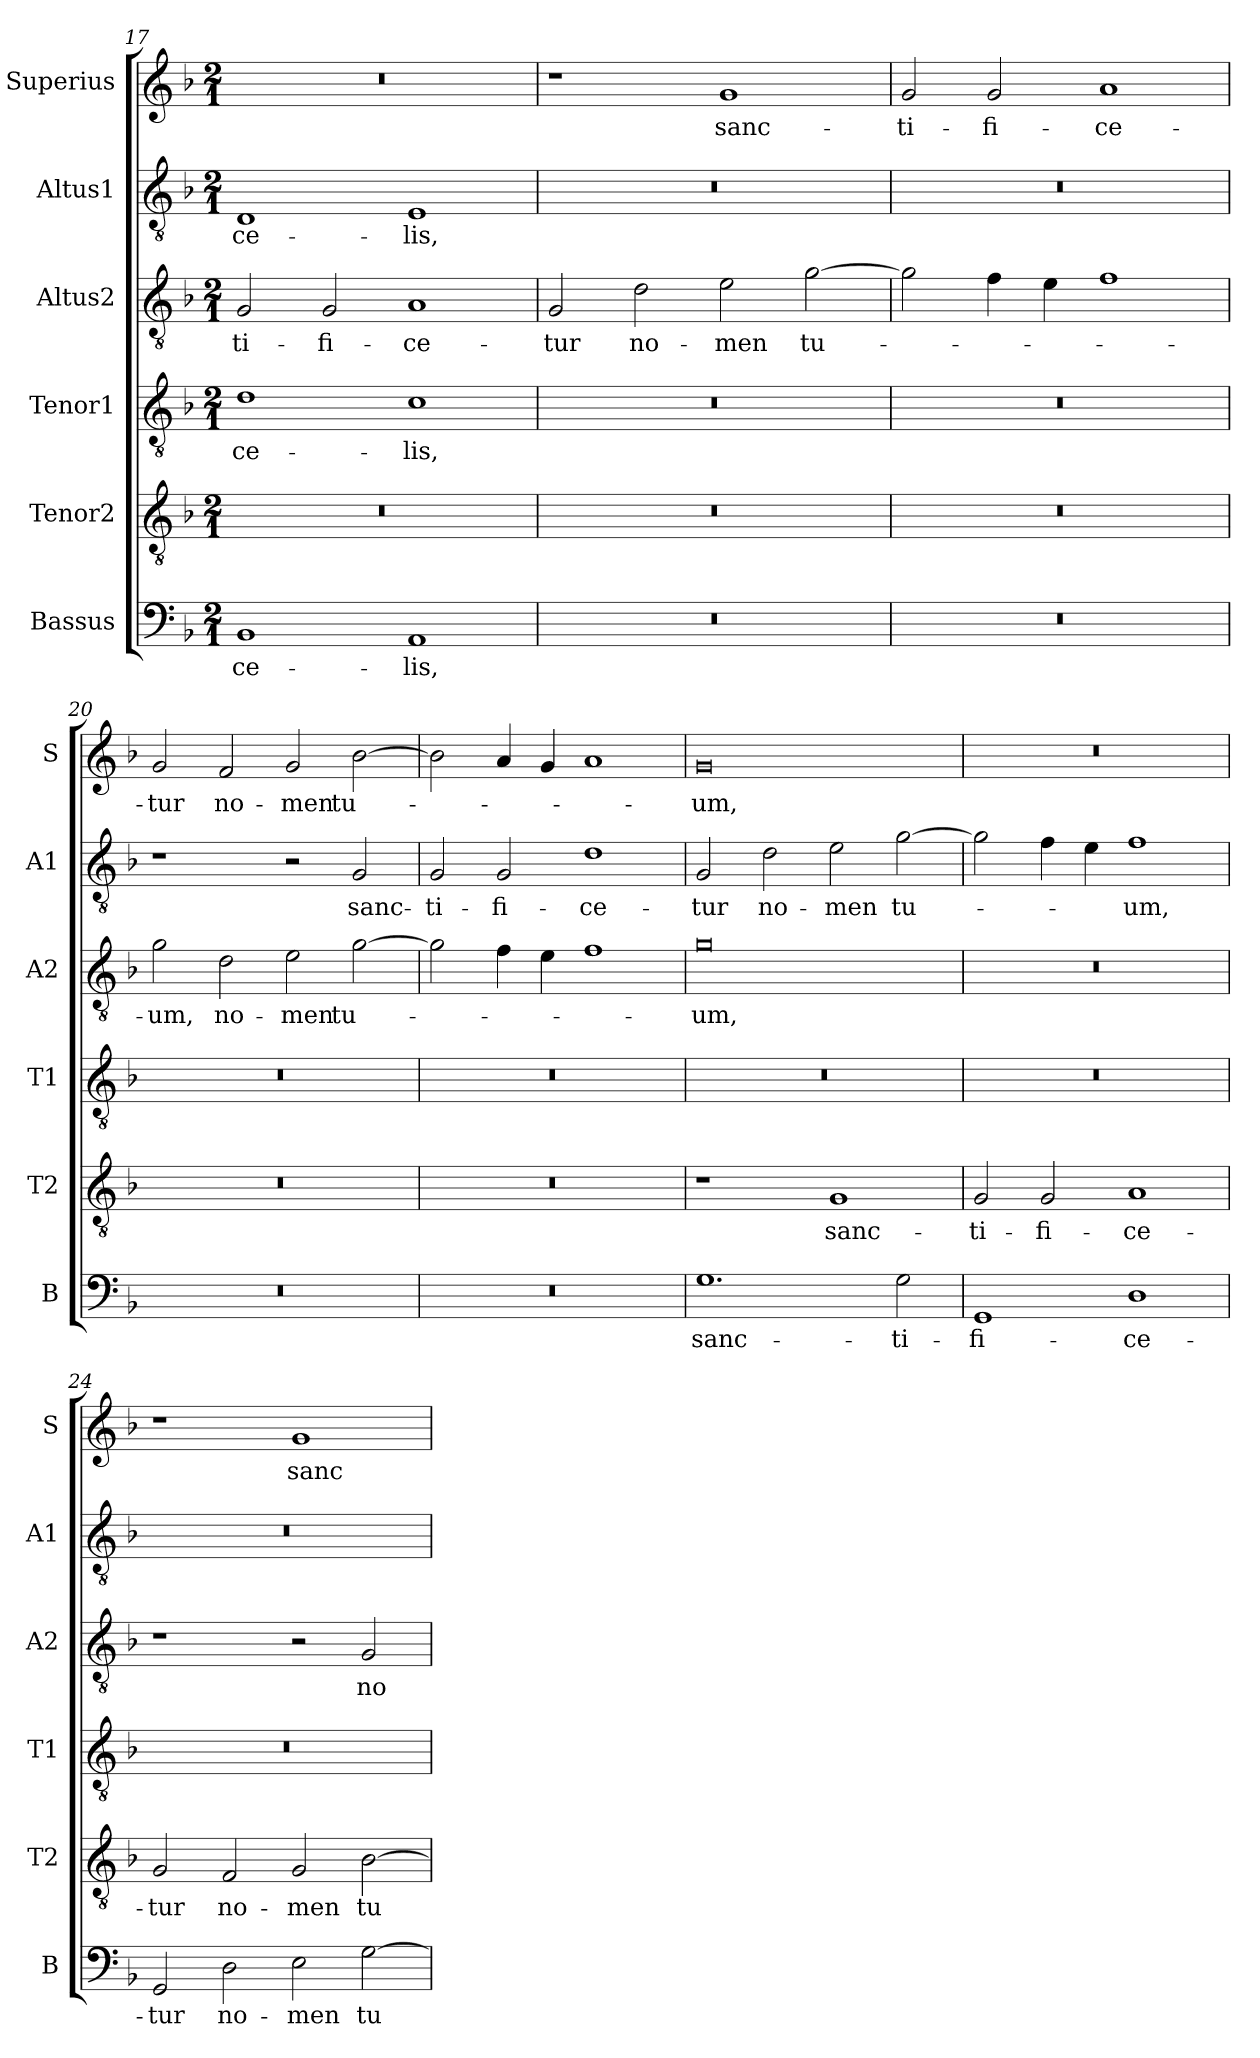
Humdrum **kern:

**kern	**text	**kern	**text	**kern	**text	**kern	**text	**kern	**text	**kern	**text
*part6	*part6	*part5	*part5	*part4	*part4	*part3	*part3	*part2	*part2	*part1	*part1
*staff6	*staff6	*staff5	*staff5	*staff4	*staff4	*staff3	*staff3	*staff2	*staff2	*staff1	*staff1
*I"Bassus	*	*I"Tenor2	*	*I"Tenor1	*	*I"Altus2	*	*I"Altus1	*	*I"Superius	*
*I'B	*	*I'T2	*	*I'T1	*	*I'A2	*	*I'A1	*	*I'S	*
*clefF4	*	*clefGv2	*	*clefGv2	*	*clefGv2	*	*clefGv2	*	*clefG2	*
*k[b-]	*	*k[b-]	*	*k[b-]	*	*k[b-]	*	*k[b-]	*	*k[b-]	*
*M2/1	*	*M2/1	*	*M2/1	*	*M2/1	*	*M2/1	*	*M2/1	*
=17	=17	=17	=17	=17	=17	=17	=17	=17	=17	=17	=17
1BB-	ce-	0r	.	1d	ce-	2G/	-ti-	1D	-ce-	0r	.
.	.	.	.	.	.	2G/	-fi-	.	.	.	.
1AA	-lis,	.	.	1c	-lis,	1A	-ce-	1E	lis,	.	.
=18	=18	=18	=18	=18	=18	=18	=18	=18	=18	=18	=18
0r	.	0r	.	0r	.	2G/	-tur	0r	.	1r	.
.	.	.	.	.	.	2d\	no-	.	.	.	.
.	.	.	.	.	.	2e\	-men	.	.	1g	sanc-
.	.	.	.	.	.	[2g\	tu-	.	.	.	.
=19	=19	=19	=19	=19	=19	=19	=19	=19	=19	=19	=19
0r	.	0r	.	0r	.	2g\]	.	0r	.	2g/	-ti-
.	.	.	.	.	.	4f\	.	.	.	2g/	-fi-
.	.	.	.	.	.	4e\	.	.	.	.	.
.	.	.	.	.	.	1f	.	.	.	1a	-ce-
=20	=20	=20	=20	=20	=20	=20	=20	=20	=20	=20	=20
0r	.	0r	.	0r	.	2g\	-um,	1r	.	2g/	-tur
.	.	.	.	.	.	2d\	no-	.	.	2f/	no-
.	.	.	.	.	.	2e\	-men	2r	.	2g/	-men
.	.	.	.	.	.	[2g\	tu-	2G/	sanc-	[2b-\	tu-
=21	=21	=21	=21	=21	=21	=21	=21	=21	=21	=21	=21
0r	.	0r	.	0r	.	2g\]	.	2G/	-ti-	2b-\]	.
.	.	.	.	.	.	4f\	.	2G/	-fi-	4a/	.
.	.	.	.	.	.	4e\	.	.	.	4g/	.
.	.	.	.	.	.	1f	.	1d	-ce-	1a	.
=22	=22	=22	=22	=22	=22	=22	=22	=22	=22	=22	=22
1.G	sanc-	1r	.	0r	.	0g	-um,	2G/	-tur	0g	-um,
.	.	.	.	.	.	.	.	2d\	no-	.	.
.	.	1G	sanc-	.	.	.	.	2e\	-men	.	.
2G\	-ti-	.	.	.	.	.	.	[2g\	tu-	.	.
=23	=23	=23	=23	=23	=23	=23	=23	=23	=23	=23	=23
1GG	-fi-	2G/	-ti-	0r	.	0r	.	2g\]	.	0r	.
.	.	2G/	-fi-	.	.	.	.	4f\	.	.	.
.	.	.	.	.	.	.	.	4e\	.	.	.
1D	-ce-	1A	-ce-	.	.	.	.	1f	-um,	.	.
=24	=24	=24	=24	=24	=24	=24	=24	=24	=24	=24	=24
2GG/	-tur	2G/	-tur	0r	.	1r	.	0r	.	1r	.
2D\	no-	2F/	no-	.	.	.	.	.	.	.	.
2E\	-men	2G/	-men	.	.	2r	.	.	.	1g	sanc-
[2G\	tu-	[2B-\	tu-	.	.	2G/	no-	.	.	.	.
=	=	=	=	=	=	=	=	=	=	=	=
*-	*-	*-	*-	*-	*-	*-	*-	*-	*-	*-	*-
